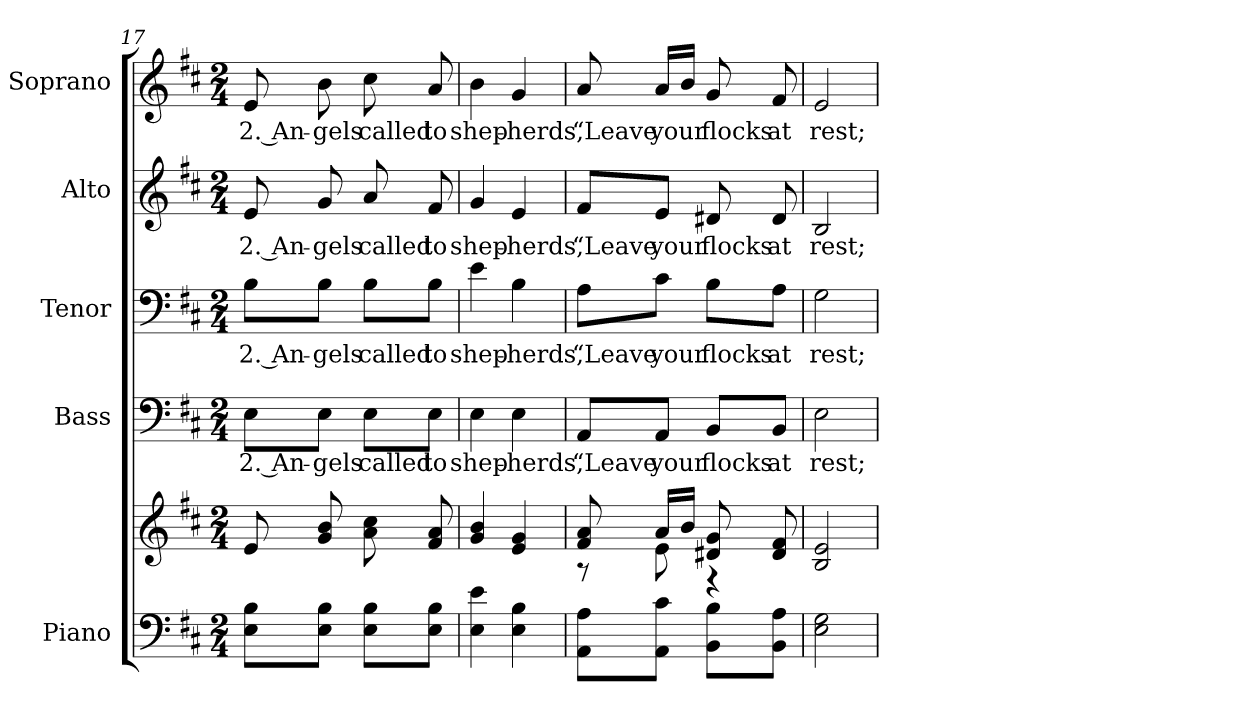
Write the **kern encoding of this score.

**kern	**kern	**kern	**text	**kern	**text	**kern	**text	**kern	**text
*part5	*part5	*part4	*part4	*part3	*part3	*part2	*part2	*part1	*part1
*staff6	*staff5	*staff4	*staff4	*staff3	*staff3	*staff2	*staff2	*staff1	*staff1
*I"Piano	*	*I"Bass	*	*I"Tenor	*	*I"Alto	*	*I"Soprano	*
*I'Pno.	*	*I'B.	*	*I'T.	*	*I'A.	*	*I'S.	*
!!LO:PB:g=z
*clefF4	*clefG2	*clefF4	*	*clefF4	*	*clefG2	*	*clefG2	*
*k[f#c#]	*k[f#c#]	*k[f#c#]	*	*k[f#c#]	*	*k[f#c#]	*	*k[f#c#]	*
*D:	*D:	*D:	*	*D:	*	*D:	*	*D:	*
*M2/4	*M2/4	*M2/4	*	*M2/4	*	*M2/4	*	*M2/4	*
=17	=17	=17	=17	=17	=17	=17	=17	=17	=17
!	!	!	!LO:LY:b:color=#000000	!	!	!	!	!	!
!	!	!	!	!	!LO:LY:b:color=#000000	!	!	!	!
!	!	!	!	!	!	!	!LO:LY:b:color=#000000	!	!
!	!	!	!	!	!	!	!	!	!LO:LY:b:color=#000000
8Ei\ 8Bi\L	8ei/	8Ei\L	2. An-	8Bi\L	2. An-	8ei/	2. An-	8ei/	2. An-
!	!	!	!LO:LY:b:color=#000000	!	!	!	!	!	!
!	!	!	!	!	!LO:LY:b:color=#000000	!	!	!	!
!	!	!	!	!	!	!	!LO:LY:b:color=#000000	!	!
!	!	!	!	!	!	!	!	!	!LO:LY:b:color=#000000
8Ei\ 8Bi\J	8gi/ 8bi	8Ei\J	-gels	8Bi\J	-gels	8gi/	-gels	8bi\	-gels
!	!	!	!LO:LY:b:color=#000000	!	!	!	!	!	!
!	!	!	!	!	!LO:LY:b:color=#000000	!	!	!	!
!	!	!	!	!	!	!	!LO:LY:b:color=#000000	!	!
!	!	!	!	!	!	!	!	!	!LO:LY:b:color=#000000
8Ei\ 8Bi\L	8ai\ 8cc#i	8Ei\L	called	8Bi\L	called	8ai/	called	8cc#i\	called
!	!	!	!LO:LY:b:color=#000000	!	!	!	!	!	!
!	!	!	!	!	!LO:LY:b:color=#000000	!	!	!	!
!	!	!	!	!	!	!	!LO:LY:b:color=#000000	!	!
!	!	!	!	!	!	!	!	!	!LO:LY:b:color=#000000
8Ei\ 8Bi\J	8f#i/ 8ai	8Ei\J	to	8Bi\J	to	8f#i/	to	8ai/	to
=18	=18	=18	=18	=18	=18	=18	=18	=18	=18
!	!	!	!LO:LY:b:color=#000000	!	!	!	!	!	!
!	!	!	!	!	!LO:LY:b:color=#000000	!	!	!	!
!	!	!	!	!	!	!	!LO:LY:b:color=#000000	!	!
!	!	!	!	!	!	!	!	!	!LO:LY:b:color=#000000
4Ei\ 4ei	4gi/ 4bi	4Ei\	shep-	4ei\	shep-	4gi/	shep-	4bi\	shep-
!	!	!	!LO:LY:b:color=#000000	!	!	!	!	!	!
!	!	!	!	!	!LO:LY:b:color=#000000	!	!	!	!
!	!	!	!	!	!	!	!LO:LY:b:color=#000000	!	!
!	!	!	!	!	!	!	!	!	!LO:LY:b:color=#000000
4Ei\ 4Bi	4ei/ 4gi	4Ei\	-herds,	4Bi\	-herds,	4ei/	-herds,	4gi/	-herds,
!!LO:PB:g=z
=19	=19	=19	=19	=19	=19	=19	=19	=19	=19
*	*^	*	*	*	*	*	*	*	*
!	!	!	!	!LO:LY:b:color=#000000	!	!	!	!	!	!
!	!	!	!	!	!	!LO:LY:b:color=#000000	!	!	!	!
!	!	!	!	!	!	!	!	!LO:LY:b:color=#000000	!	!
!	!	!	!	!	!	!	!	!	!	!LO:LY:b:color=#000000
8AAi\ 8Ai\L	8f#i/ 8ai	8r	8AAi/L	“Leave	8Ai\L	“Leave	8f#i/L	“Leave	8ai/	“Leave
!	!	!	!	!LO:LY:b:color=#000000	!	!	!	!	!	!
!	!	!	!	!	!	!LO:LY:b:color=#000000	!	!	!	!
!	!	!	!	!	!	!	!	!LO:LY:b:color=#000000	!	!
!	!	!	!	!	!	!	!	!	!	!LO:LY:b:color=#000000
8AAi\ 8c#i\J	16ai/LL	8ei\	8AAi/J	your	8c#i\J	your	8ei/J	your	16ai/LL	your
.	16bi/JJ	.	.	.	.	.	.	.	16bi/JJ	.
!	!	!	!	!LO:LY:b:color=#000000	!	!	!	!	!	!
!	!	!	!	!	!	!LO:LY:b:color=#000000	!	!	!	!
!	!	!	!	!	!	!	!	!LO:LY:b:color=#000000	!	!
!	!	!	!	!	!	!	!	!	!	!LO:LY:b:color=#000000
8BBi\ 8Bi\L	8d#Xi/ 8gi	4r	8BBi/L	flocks	8Bi\L	flocks	8d#Xi/	flocks	8gi/	flocks
!	!	!	!	!LO:LY:b:color=#000000	!	!	!	!	!	!
!	!	!	!	!	!	!LO:LY:b:color=#000000	!	!	!	!
!	!	!	!	!	!	!	!	!LO:LY:b:color=#000000	!	!
!	!	!	!	!	!	!	!	!	!	!LO:LY:b:color=#000000
8BBi\ 8Ai\J	8d#i/ 8f#i	.	8BBi/J	at	8Ai\J	at	8d#i/	at	8f#i/	at
*	*v	*v	*	*	*	*	*	*	*	*
=20	=20	=20	=20	=20	=20	=20	=20	=20	=20
!	!	!	!LO:LY:b:color=#000000	!	!	!	!	!	!
!	!	!	!	!	!LO:LY:b:color=#000000	!	!	!	!
!	!	!	!	!	!	!	!LO:LY:b:color=#000000	!	!
!	!	!	!	!	!	!	!	!	!LO:LY:b:color=#000000
2Ei\ 2Gi	2Bi/ 2ei	2Ei\	rest;	2Gi\	rest;	2Bi/	rest;	2ei/	rest;
=	=	=	=	=	=	=	=	=	=
*-	*-	*-	*-	*-	*-	*-	*-	*-	*-
